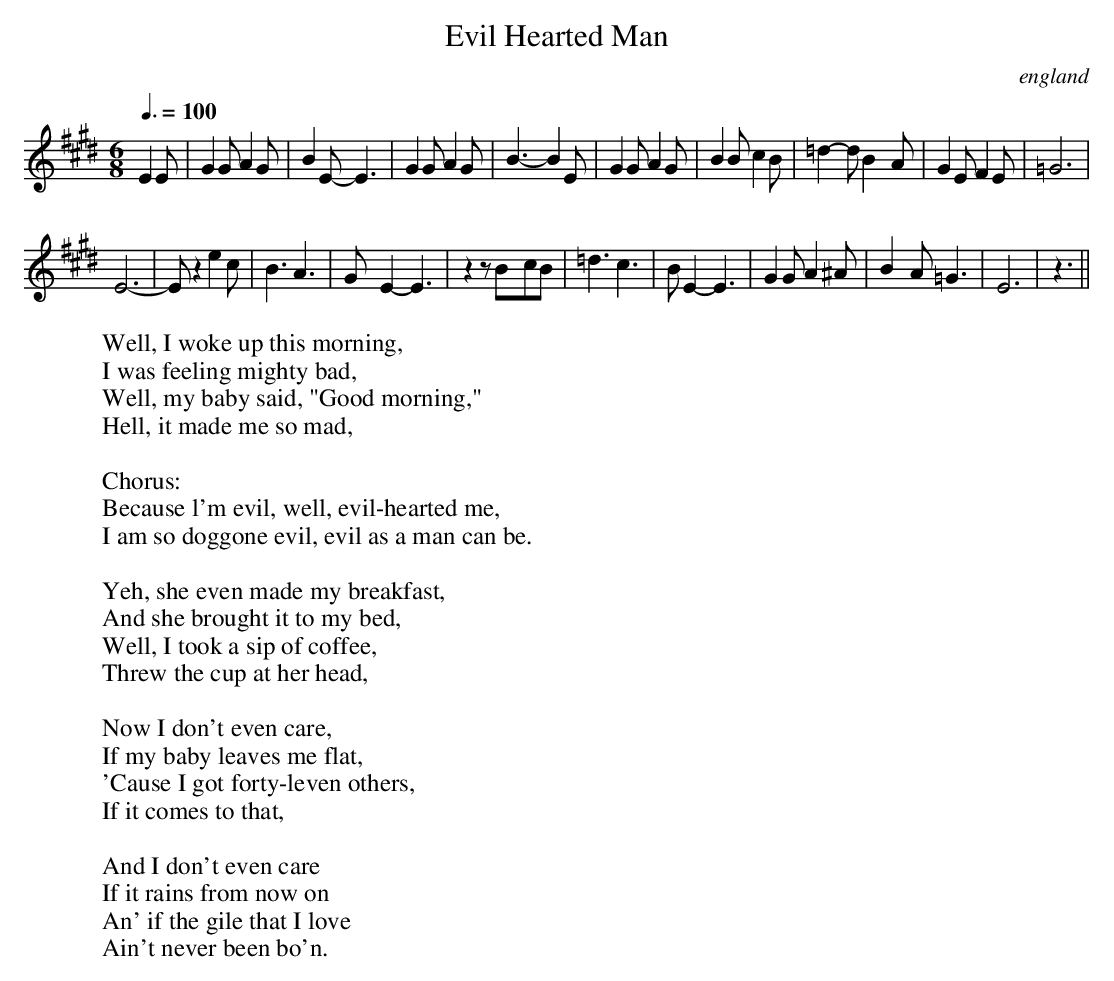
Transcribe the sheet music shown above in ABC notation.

X:1
T:Evil Hearted Man
O:england
M:6/8
L:1/8
Q:3/8=100
W:Well, I woke up this morning,
W:I was feeling mighty bad,
W:Well, my baby said, "Good morning,"
W:Hell, it made me so mad,
W:
W:  Chorus:
W:  Because l'm evil, well, evil-hearted me,
W:  I am so doggone evil, evil as a man can be.
W:
W:Yeh, she even made my breakfast,
W:And she brought it to my bed,
W:Well, I took a sip of coffee,
W:Threw the cup at her head,
W:
W:Now I don't even care,
W:If my baby leaves me flat,
W:'Cause I got forty-leven others,
W:If it comes to that,
W:
W:And I don't even care
W:If it rains from now on
W:An' if the gile that I love
W:Ain't never been bo'n.
K:E
E2E |G2G A2G|B2E- E3|G2G A2G|B3- B2E|\
G2G A2G|B2B c2B|=d2-d B2-A|G2E F2E|=G6|
E6-|Ez2 e2c|B3 A3|G-E2- E3|z2z B-cB|\
=d3 c3|BE2- E3|G2G A2^A|B2-A =G3|E6|z3||
